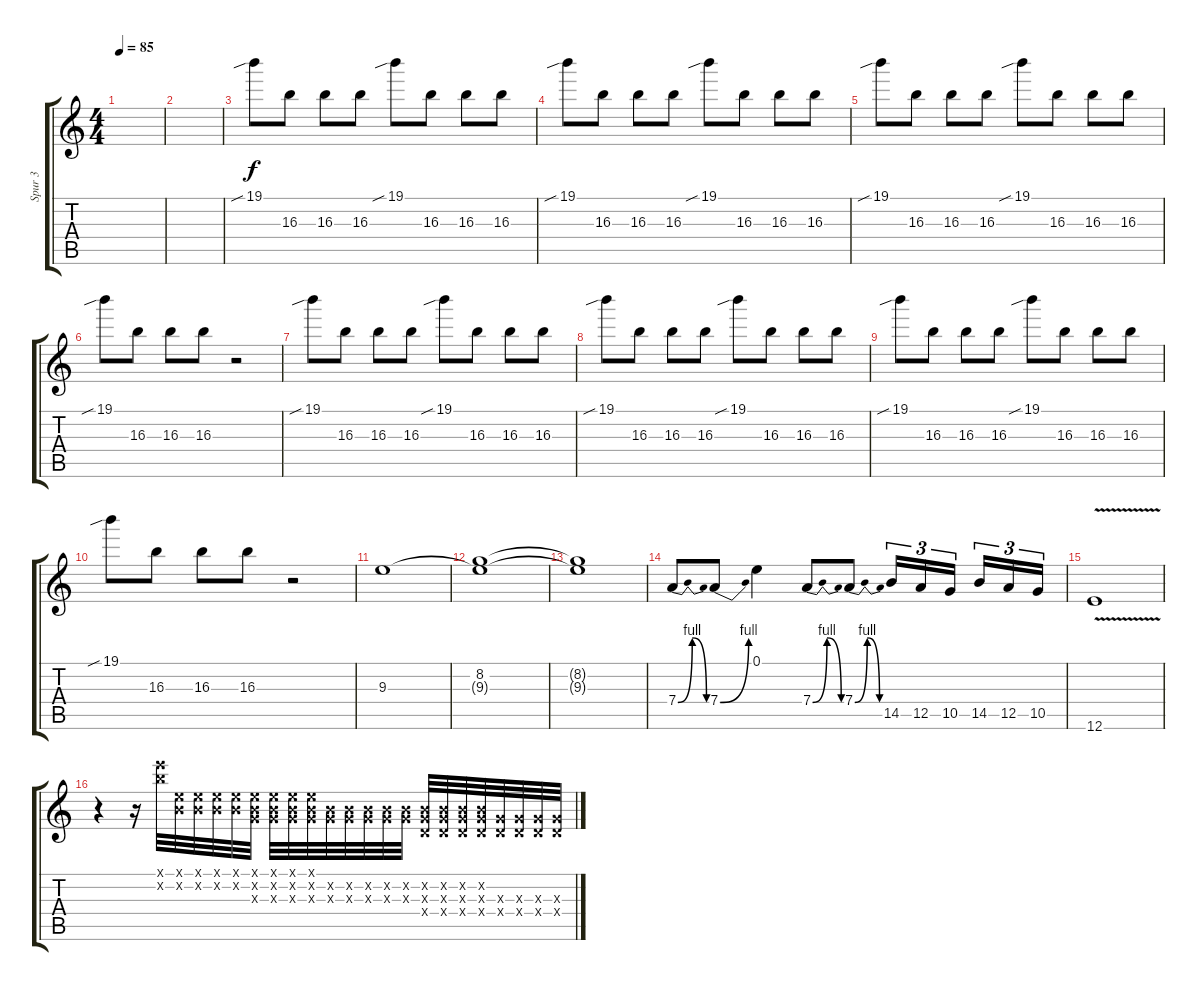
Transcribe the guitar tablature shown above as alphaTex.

\track ("Spur 3" "Spur 3") {instrument distortionguitar}
\staff {score tabs}
\tuning (E4 B3 G3 D3 A2 E2) {hide}
\ts (4 4)
\tempo 85
\clef g2
\ks c
|
|
19.1{sib}.8{dy f} 16.3.8 16.3.8 16.3.8 19.1{sib}.8 16.3.8 16.3.8 16.3.8 |
19.1{sib}.8 16.3.8 16.3.8 16.3.8 19.1{sib}.8 16.3.8 16.3.8 16.3.8 |
19.1{sib}.8 16.3.8 16.3.8 16.3.8 19.1{sib}.8 16.3.8 16.3.8 16.3.8 |
19.1{sib}.8 16.3.8 16.3.8 16.3.8 r.2 |
19.1{sib}.8 16.3.8 16.3.8 16.3.8 19.1{sib}.8 16.3.8 16.3.8 16.3.8 |
19.1{sib}.8 16.3.8 16.3.8 16.3.8 19.1{sib}.8 16.3.8 16.3.8 16.3.8 |
19.1{sib}.8 16.3.8 16.3.8 16.3.8 19.1{sib}.8 16.3.8 16.3.8 16.3.8 |
19.1{sib}.8 16.3.8 16.3.8 16.3.8 r.2 |
9.3.1 |
(8.2 9.3{t}).1 |
(8.2{t} 9.3{t}).1 |
7.4{be (bendrelease 0 0 30 4 30 4 60 0)}.8 7.4{be (bend 0 0 60 4)}.8 0.1.4 7.4{be (bendrelease 0 0 30 4 30 4 60 0)}.8 7.4{be (bendrelease 0 0 30 4 30 4 60 0)}.8 14.5.16{tu (3 2)} 12.5.16{tu (3 2)} 10.5.16{tu (3 2) beam splitsecondary} 14.5.16{tu (3 2)} 12.5.16{tu (3 2)} 10.5.16{tu (3 2)} |
12.6{v}.1 |
r.4 r.16 (12.1{x} 12.2{x}).32 (0.1{x} 0.2{x}).32 (0.1{x} 0.2{x}).32 (0.1{x} 0.2{x}).32 (0.1{x} 0.2{x}).32 (0.1{x} 0.2{x} 0.3{x}).32 (0.1{x} 0.2{x} 0.3{x}).32 (0.1{x} 0.2{x} 0.3{x}).32 (0.1{x} 0.2{x} 0.3{x}).32 (0.2{x} 0.3{x}).32 (0.2{x} 0.3{x}).32 (0.2{x} 0.3{x}).32 (0.2{x} 0.3{x}).32 (0.2{x} 0.3{x}).32 (0.2{x} 0.3{x} 0.4{x}).32 (0.2{x} 0.3{x} 0.4{x}).32 (0.2{x} 0.3{x} 0.4{x}).32 (0.2{x} 0.3{x} 0.4{x}).32 (0.3{x} 0.4{x}).32 (0.3{x} 0.4{x}).32 (0.3{x} 0.4{x}).32 (0.3{x} 0.4{x}).32
